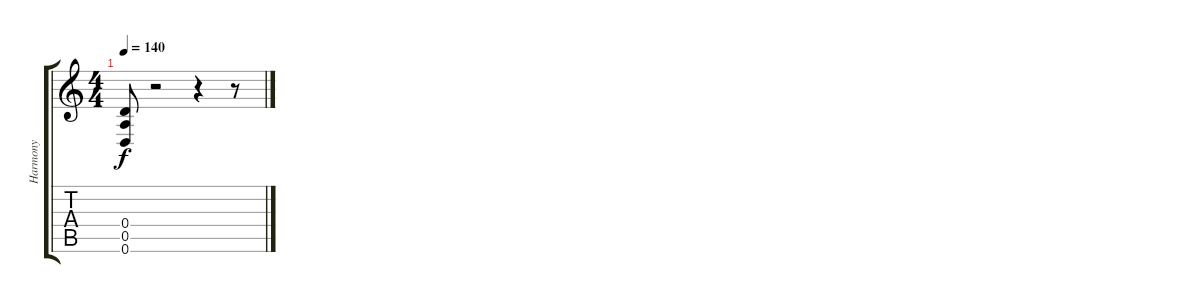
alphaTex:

\track ("Harmony" "Harmony") {instrument distortionguitar}
\staff {score tabs}
\tuning (E4 B3 G3 D3 A2 D2) {hide}
\ts (4 4)
\tempo 140
\clef g2
\ks c
(0.4 0.5 0.6).8{dy f} r.2 r.4 r.8
